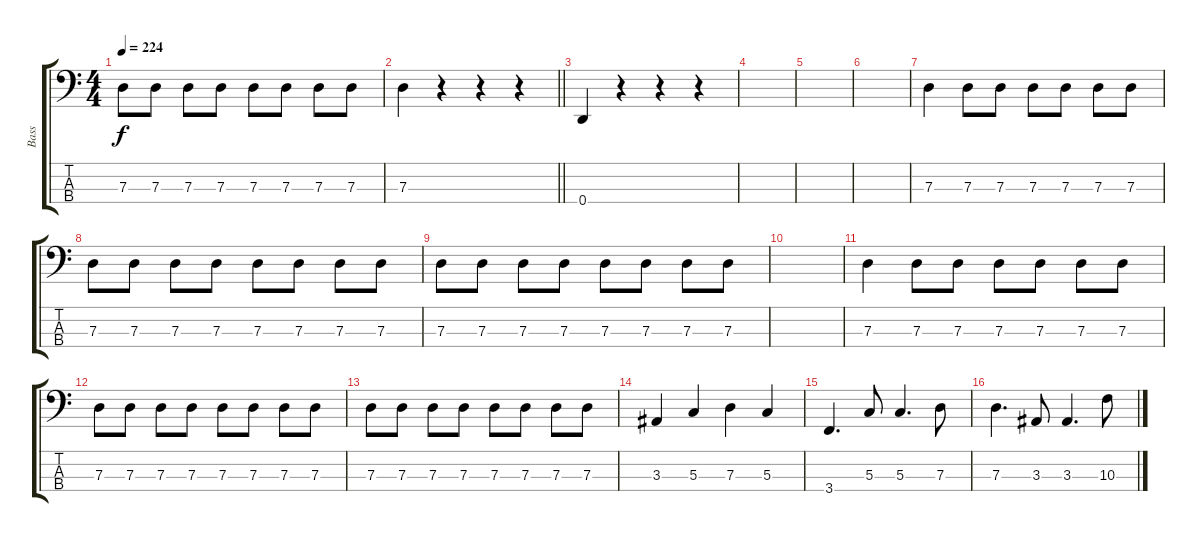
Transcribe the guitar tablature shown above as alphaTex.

\track ("Bass" "Bass") {instrument electricbasspick}
\staff {score tabs}
\tuning (F2 C2 G1 D1) {hide}
\ts (4 4)
\tempo 224
\clef f4
\ks c
7.3{t}.8{dy f} 7.3.8 7.3.8 7.3.8 7.3.8 7.3.8 7.3.8 7.3.8 |
\barLineRight lightlight
7.3.4 r.4 r.4 r.4 |
0.4.4 r.4 r.4 r.4 |
|
|
|
7.3.4 7.3.8 7.3.8 7.3.8 7.3.8 7.3.8 7.3.8 |
7.3.8 7.3.8 7.3.8 7.3.8 7.3.8 7.3.8 7.3.8 7.3.8 |
7.3.8 7.3.8 7.3.8 7.3.8 7.3.8 7.3.8 7.3.8 7.3.8 |
|
7.3.4 7.3.8 7.3.8 7.3.8 7.3.8 7.3.8 7.3.8 |
7.3.8 7.3.8 7.3.8 7.3.8 7.3.8 7.3.8 7.3.8 7.3.8 |
7.3.8 7.3.8 7.3.8 7.3.8 7.3.8 7.3.8 7.3.8 7.3.8 |
3.3.4 5.3.4 7.3.4 5.3.4 |
3.4.4{d} 5.3.8 5.3.4{d} 7.3.8 |
7.3.4{d} 3.3.8 3.3.4{d} 10.3.8
